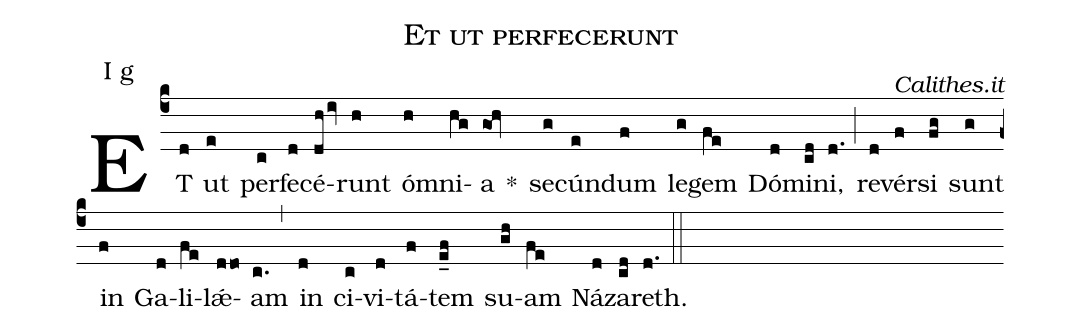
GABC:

name: Et ut perfecerunt;
commentary: Calithes.it;
annotation: I g;
mode: 1;
%%
(c4)
ET(d) ut(e) per(c)fe(d)cé(dh/iv)runt(h) óm(h)ni(hg)a(gOh) *()
se(g)cún(e)dum(f) le(g)gem(fe) Dó(d)mi(cd)ni,(d.) (;)
re(d)vér(f)si(fg) sunt(g) in(f) Ga(d)li(fe)lǽ(ddo)am(c.) (,)
in(d) ci(c)vi(d)tá(f)tem(e_f) su(gh)am(fe) Ná(d)za(cd)reth.(d.) (::)
